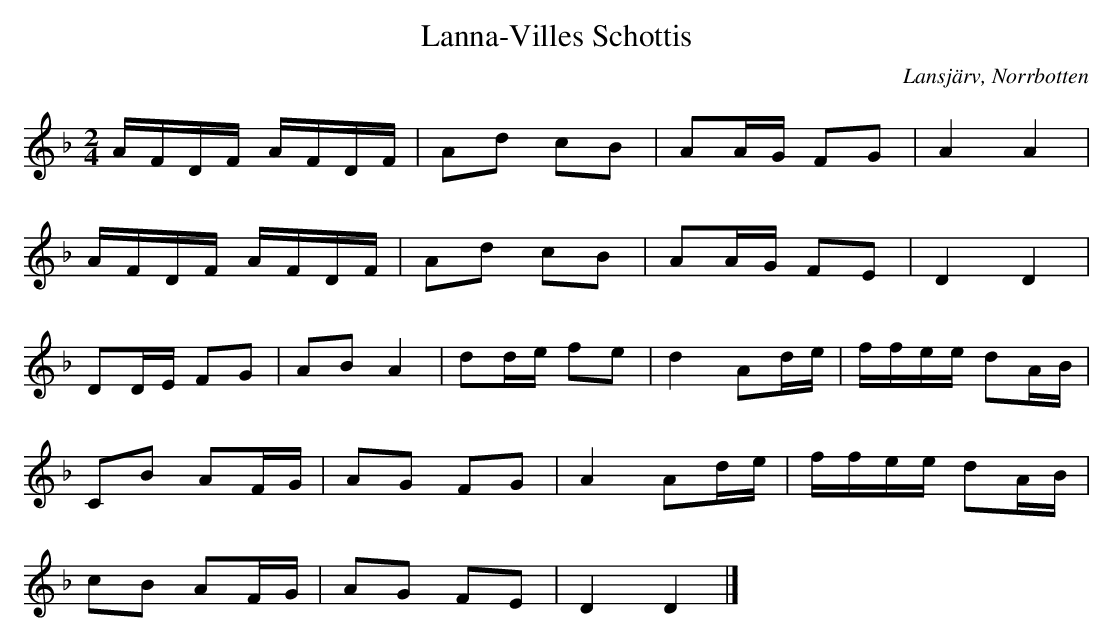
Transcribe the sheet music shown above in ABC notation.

X:1
T:Lanna-Villes Schottis
O:Lansjärv, Norrbotten
M:2/4
L:1/8
K:Dm
 A/2F/2D/2F/2 A/2F/2D/2F/2|Ad cB|AA/2G/2 FG|A2A2|
A/2F/2D/2F/2 A/2F/2D/2F/2|Ad cB|AA/2G/2 FE|D2D2|
DD/2E/2 FG|AB A2|dd/2e/2 fe|d2 Ad/2e/2|f/2f/2e/2e/2 dA/2B/2|
CB AF/2G/2|AG FG|A2 Ad/2e/2|f/2f/2e/2e/2 dA/2B/2|
cB AF/2G/2|AG FE|D2D2|]
